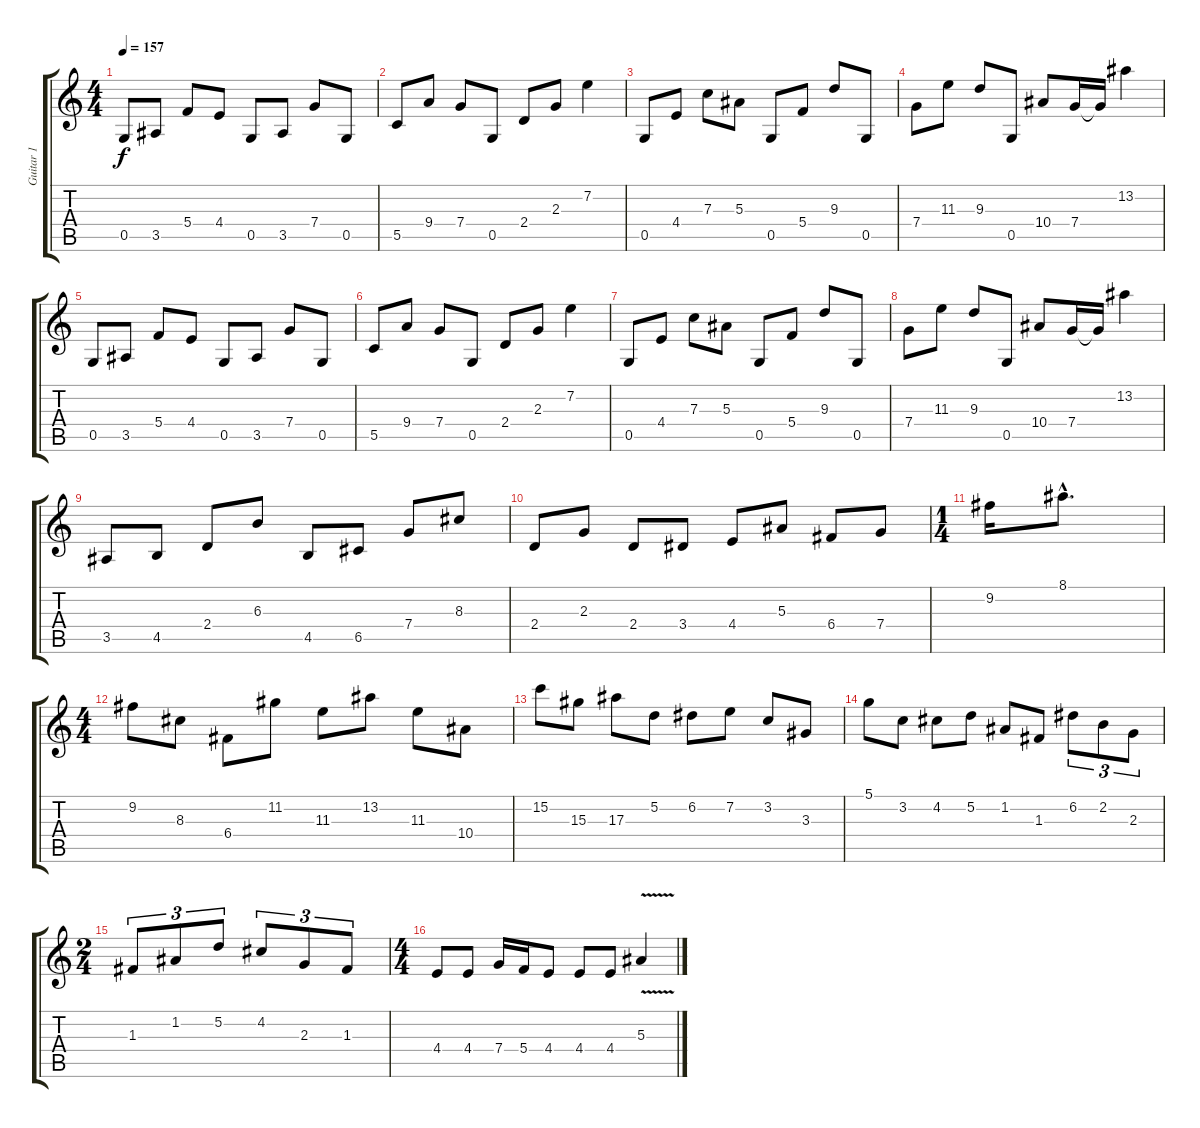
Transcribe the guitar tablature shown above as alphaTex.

\track ("Guitar 1" "Guitar 1") {instrument acousticguitarsteel}
\staff {score tabs}
\tuning (D4 A3 F3 C3 G2 C2) {hide}
\ts (4 4)
\tempo 157
\clef g2
\ks c
0.5.8{dy f} 3.5.8 5.4.8 4.4.8 0.5.8 3.5.8 7.4.8 0.5.8 |
5.5.8 9.4.8 7.4.8 0.5.8 2.4.8 2.3.8 7.2.4 |
0.5.8 4.4.8 7.3.8 5.3.8 0.5.8 5.4.8 9.3.8 0.5.8 |
7.4.8 11.3.8 9.3.8 0.5.8 10.4.8 7.4.16 7.4{t}.16 13.2.4 |
0.5.8 3.5.8 5.4.8 4.4.8 0.5.8 3.5.8 7.4.8 0.5.8 |
5.5.8 9.4.8 7.4.8 0.5.8 2.4.8 2.3.8 7.2.4 |
0.5.8 4.4.8 7.3.8 5.3.8 0.5.8 5.4.8 9.3.8 0.5.8 |
7.4.8 11.3.8 9.3.8 0.5.8 10.4.8 7.4.16 7.4{t}.16 13.2.4 |
3.5.8 4.5.8 2.4.8 6.3.8 4.5.8 6.5.8 7.4.8 8.3.8 |
2.4.8 2.3.8 2.4.8 3.4.8 4.4.8 5.3.8 6.4.8 7.4.8 |
\ts (1 4)
9.2.16 8.1{hac}.8{d} |
\ts (4 4)
9.2.8 8.3.8 6.4.8 11.2.8 11.3.8 13.2.8 11.3.8 10.4.8 |
15.2.8 15.3.8 17.3.8 5.2.8 6.2.8 7.2.8 3.2.8 3.3.8 |
5.1.8 3.2.8 4.2.8 5.2.8 1.2.8 1.3.8 6.2.8{tu (3 2)} 2.2.8{tu (3 2)} 2.3.8{tu (3 2)} |
\ts (2 4)
1.3.8{tu (3 2)} 1.2.8{tu (3 2)} 5.2.8{tu (3 2)} 4.2.8{tu (3 2)} 2.3.8{tu (3 2)} 1.3.8{tu (3 2)} |
\ts (4 4)
4.4.8 4.4.8 7.4.16 5.4.16 4.4.8 4.4.8 4.4.8 5.3{v}.4
